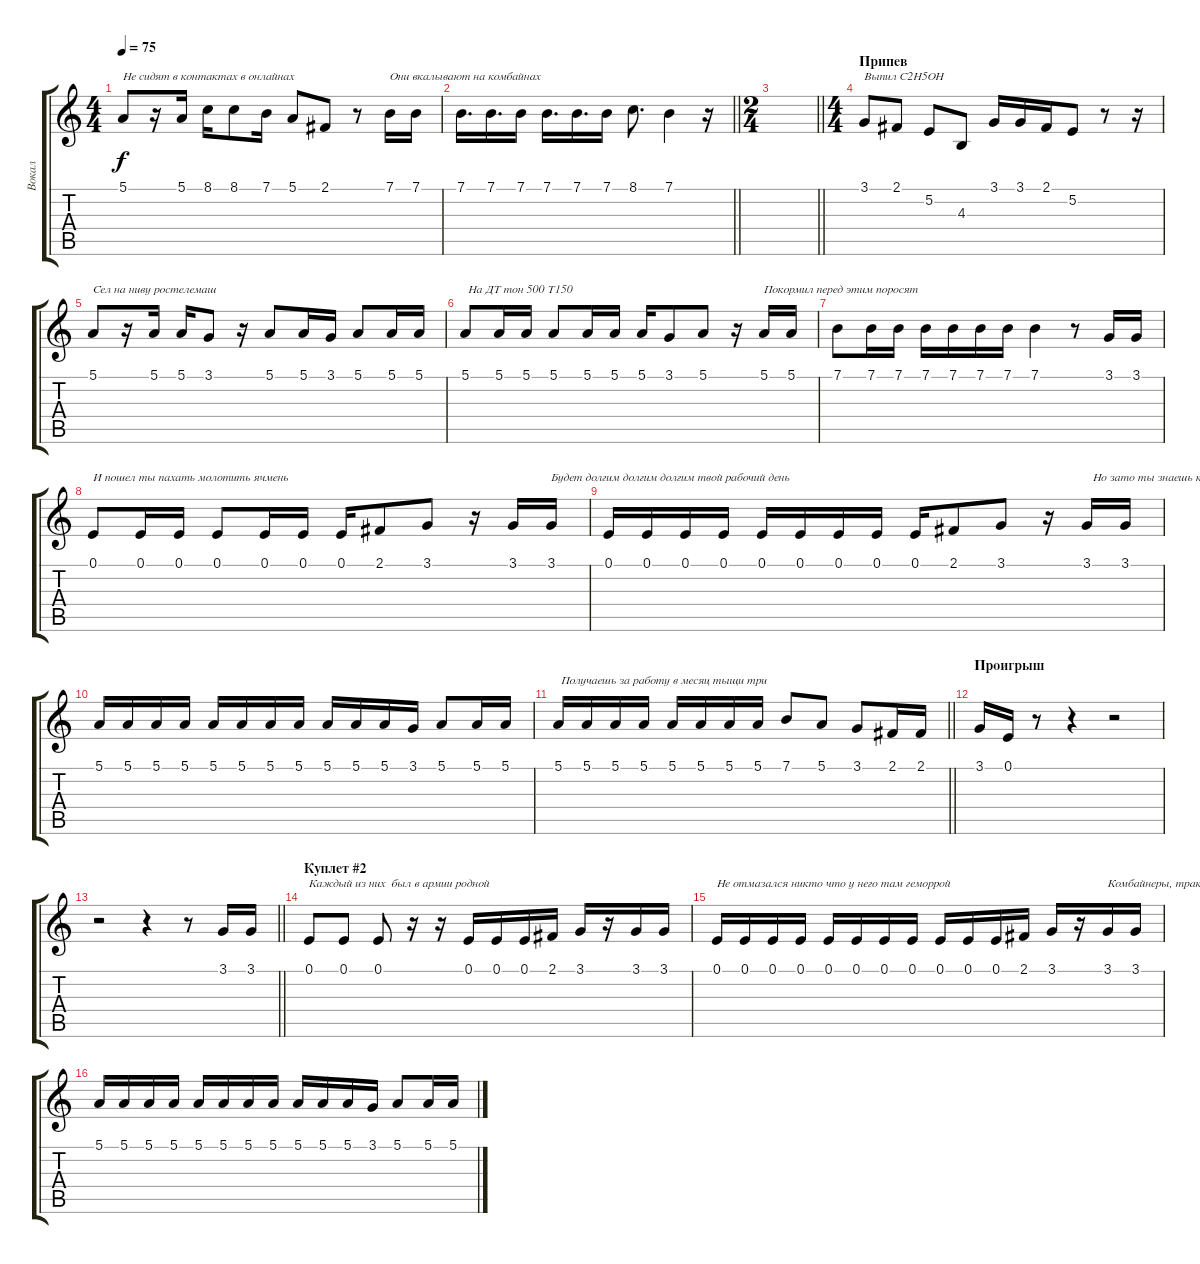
\track ("Вокал" "Вокал") {instrument lead6voice}
\staff {score tabs}
\tuning (E4 B3 G3 D3 A2 E2) {hide}
\ts (4 4)
\tempo 75
\clef g2
\ks c
5.1.8{txt "Не сидят в контактах в онлайнах" dy f} r.16 5.1.16 8.1.16 8.1.8 7.1.16 5.1.8 2.1.8 r.8 7.1.16{txt "Они вкалывают на комбайнах"} 7.1.16 |
\barLineRight lightlight
7.1.16{d} 7.1.16{d} 7.1.16 7.1.16{d} 7.1.16{d} 7.1.16 8.1.8{d} 7.1.4 r.16 |
\ts (2 4)
\barLineRight lightlight
|
\ts (4 4)
\section ("" "Припев")
3.1.8{txt "Выпил С2H5OH "} 2.1.8 5.2.8 4.3.8 3.1.16 3.1.16 2.1.16 5.2.8 r.8 r.16 |
5.1.8{txt "Сел на ниву ростелемаш"} r.16 5.1.16 5.1.16 3.1.8 r.16 5.1.8 5.1.16 3.1.16 5.1.8 5.1.16 5.1.16 |
5.1.8{txt " На ДТ тон 500 Т150 "} 5.1.16 5.1.16 5.1.8 5.1.16 5.1.16 5.1.16 3.1.8 5.1.8 r.16 5.1.16{txt "Покормил перед этим поросят"} 5.1.16 |
7.1.8 7.1.16 7.1.16 7.1.16 7.1.16 7.1.16 7.1.16 7.1.4 r.8 3.1.16 3.1.16 |
0.1.8{txt "И пошел ты пахать молотить ячмень"} 0.1.16 0.1.16 0.1.8 0.1.16 0.1.16 0.1.16 2.1.8 3.1.8 r.16 3.1.16 3.1.16{txt "Будет долгим долгим долгим твой рабочий день"} |
0.1.16 0.1.16 0.1.16 0.1.16 0.1.16 0.1.16 0.1.16 0.1.16 0.1.16 2.1.8 3.1.8 r.16 3.1.16{txt "  Но зато ты знаешь каждый винтик в тракторе внутр"} 3.1.16 |
5.1.16 5.1.16 5.1.16 5.1.16 5.1.16 5.1.16 5.1.16 5.1.16 5.1.16 5.1.16 5.1.16 3.1.16 5.1.8 5.1.16 5.1.16 |
\barLineRight lightlight
5.1.16{txt " Получаешь за работу в месяц тыщи три"} 5.1.16 5.1.16 5.1.16 5.1.16 5.1.16 5.1.16 5.1.16 7.1.8 5.1.8 3.1.8 2.1.16 2.1.16 |
\section ("" "Проигрыш")
3.1.16 0.1.16 r.8 r.4 r.2 |
\barLineRight lightlight
r.2 r.4 r.8 3.1.16 3.1.16 |
\section ("" "Куплет #2")
0.1.8{txt "Каждый из них  был в армии родной"} 0.1.8 0.1.8 r.16 r.16 0.1.16 0.1.16 0.1.16 2.1.16 3.1.16 r.16 3.1.16 3.1.16 |
0.1.16{txt "Не отмазался никто что у него там геморрой"} 0.1.16 0.1.16 0.1.16 0.1.16 0.1.16 0.1.16 0.1.16 0.1.16 0.1.16 0.1.16 2.1.16 3.1.16 r.16 3.1.16{txt "Комбайнеры, трактаристы, грузчики арбузных кур"} 3.1.16 |
5.1.16 5.1.16 5.1.16 5.1.16 5.1.16 5.1.16 5.1.16 5.1.16 5.1.16 5.1.16 5.1.16 3.1.16 5.1.8 5.1.16 5.1.16
